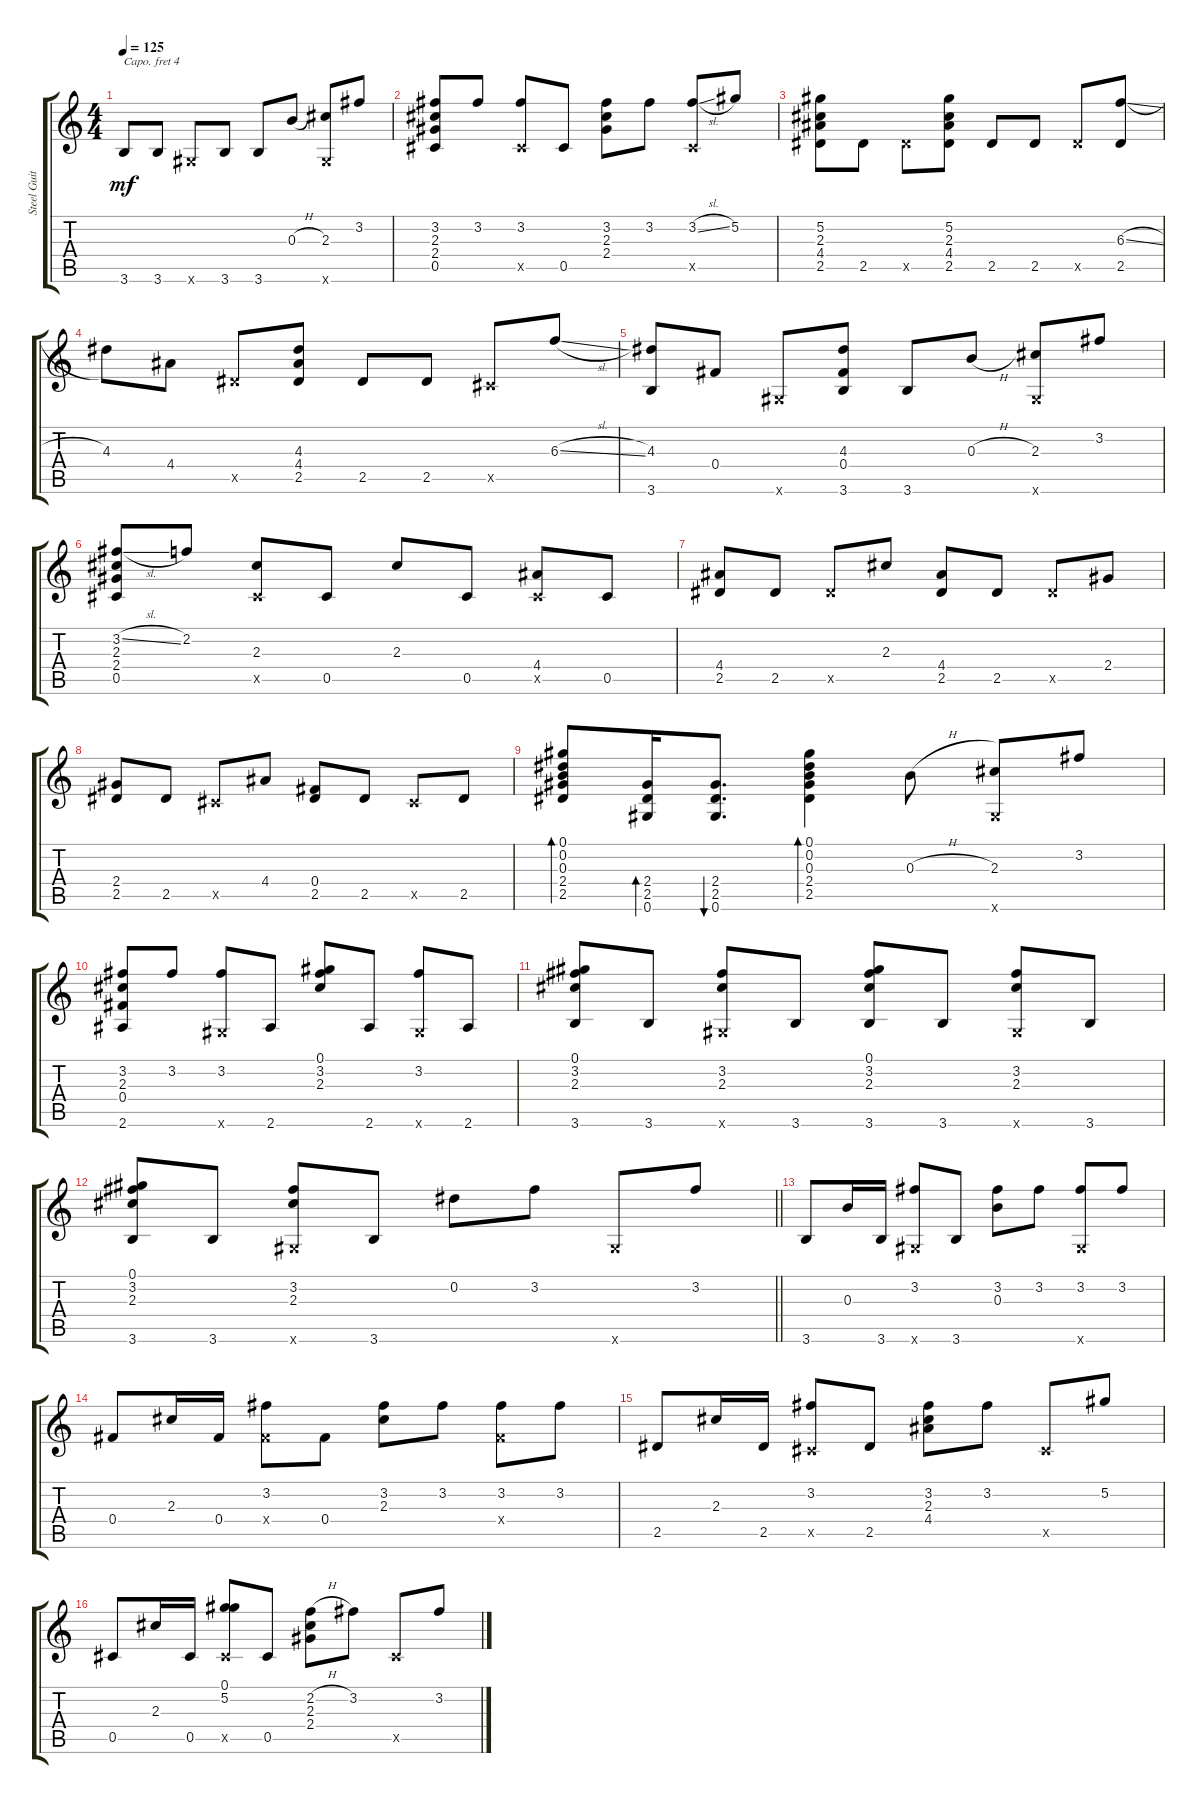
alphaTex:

\track ("Steel Guitar" "Steel Guit") {instrument acousticguitarsteel}
\staff {score tabs}
\capo 4
\tuning (E4 B3 G3 D3 A2 E2) {hide}
\ts (4 4)
\tempo 125
\clef g2
\ks c
3.6.8{dy mf} 3.6.8 0.6{x}.8 3.6.8 3.6.8 0.3{h}.8 (2.3 0.6{x}).8 3.2.8 |
(3.2 2.3 2.4 0.5).8 3.2.8 (3.2 0.5{x}).8 0.5.8 (3.2 2.3 2.4).8 3.2.8 (3.2{sl} 0.5{x}).8 5.2.8 |
(5.2 2.3 4.4 2.5).8 2.5.8 2.5{x}.8 (5.2 2.3 4.4 2.5).8 2.5.8 2.5.8 2.5{x}.8 (6.3{sl} 2.5).8 |
4.3.8 4.4.8 2.5{x}.8 (4.3 4.4 2.5).8 2.5.8 2.5.8 0.5{x}.8 6.3{sl}.8 |
(4.3 3.6).8 0.4.8 0.6{x}.8 (4.3 0.4 3.6).8 3.6.8 0.3{h}.8 (2.3 0.6{x}).8 3.2.8 |
(3.2{sl} 2.3 2.4 0.5).8 2.2.8 (2.3 0.5{x}).8 0.5.8 2.3.8 0.5.8 (4.4 0.5{x}).8 0.5.8 |
(4.4 2.5).8 2.5.8 2.5{x}.8 2.3.8 (4.4 2.5).8 2.5.8 2.5{x}.8 2.4.8 |
(2.4 2.5).8 2.5.8 0.5{x}.8 4.4.8 (0.4 2.5).8 2.5.8 0.5{x}.8 2.5.8 |
(0.1 0.2 0.3 2.4 2.5).8{bd 30} (2.4 2.5 0.6).16{bd 30} (2.4 2.5 0.6).8{d bu 30} (0.1 0.2 0.3 2.4 2.5).4{bd 30} 0.3{h}.8 (2.3 0.6{x}).8 3.2.8 |
(3.2 2.3 0.4 2.6).8 3.2.8 (3.2 0.6{x}).8 2.6.8 (0.1 3.2 2.3).8 2.6.8 (3.2 0.6{x}).8 2.6.8 |
(0.1 3.2 2.3 3.6).8 3.6.8 (3.2 2.3 0.6{x}).8 3.6.8 (0.1 3.2 2.3 3.6).8 3.6.8 (3.2 2.3 0.6{x}).8 3.6.8 |
\barLineRight lightlight
(0.1 3.2 2.3 3.6).8 3.6.8 (3.2 2.3 0.6{x}).8 3.6.8 0.2.8 3.2.8 0.6{x}.8 3.2.8 |
3.6.8 0.3.16 3.6.16 (3.2 0.6{x}).8 3.6.8 (3.2 0.3).8 3.2.8 (3.2 0.6{x}).8 3.2.8 |
0.4.8 2.3.16 0.4.16 (3.2 0.4{x}).8 0.4.8 (3.2 2.3).8 3.2.8 (3.2 0.4{x}).8 3.2.8 |
2.5.8 2.3.16 2.5.16 (3.2 0.5{x}).8 2.5.8 (3.2 2.3 4.4).8 3.2.8 0.5{x}.8 5.2.8 |
0.5.8 2.3.16 0.5.16 (0.1 5.2 0.5{x}).8 0.5.8 (2.2{h} 2.3 2.4).8 3.2.8 0.5{x}.8 3.2.8
